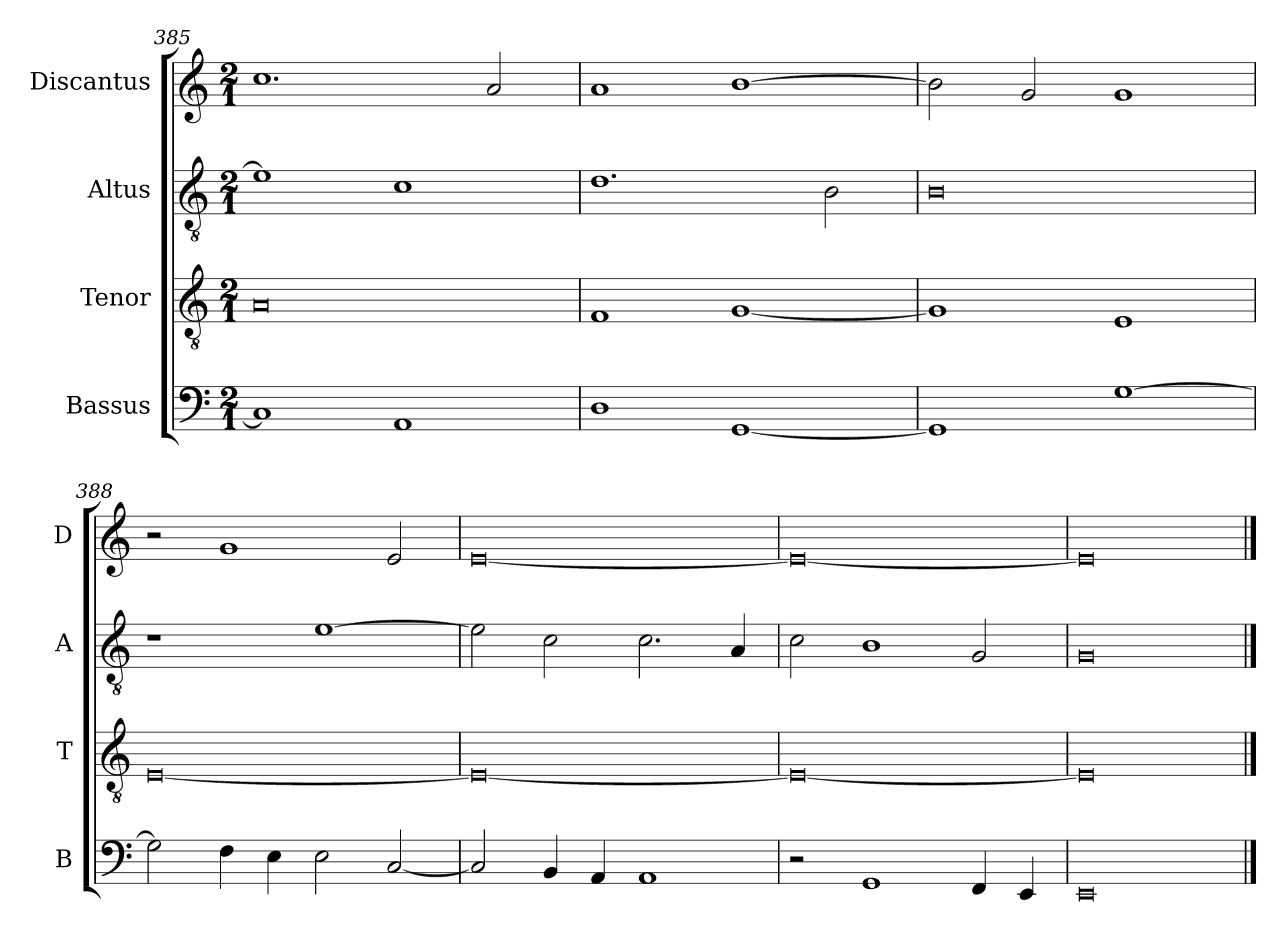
**kern	**kern	**kern	**kern
*part4	*part3	*part2	*part1
*staff4	*staff3	*staff2	*staff1
*I"Bassus	*I"Tenor	*I"Altus	*I"Discantus
*I'B	*I'T	*I'A	*I'D
*clefF4	*clefGv2	*clefGv2	*clefG2
*k[]	*k[]	*k[]	*k[]
*M2/1	*M2/1	*M2/1	*M2/1
=385	=385	=385	=385
1C]	0A	1e]	1.cc
1AA	.	1c	.
.	.	.	2a/
=386	=386	=386	=386
1D	1F	1.d	1a
[1GG	[1G	.	[1b
.	.	2B\	.
=387	=387	=387	=387
1GG]	1G]	0B	2b\]
.	.	.	2g/
[1G	1E	.	1g
=388	=388	=388	=388
2G\]	[0E	1r	2r
4F\	.	.	1g
4E\	.	.	.
2E\	.	[1e	.
[2C/	.	.	2e/
=389	=389	=389	=389
2C/]	0E_	2e\]	[0e
4BB/	.	2c\	.
4AA/	.	.	.
1AA	.	2.c\	.
.	.	4A/	.
=390	=390	=390	=390
2r	0E_	2c\	0e_
1GG	.	1B	.
4FF/	.	2G/	.
4EE/	.	.	.
=391	=391	=391	=391
0EE	0E]	0G	0e]
==	==	==	==
*-	*-	*-	*-
